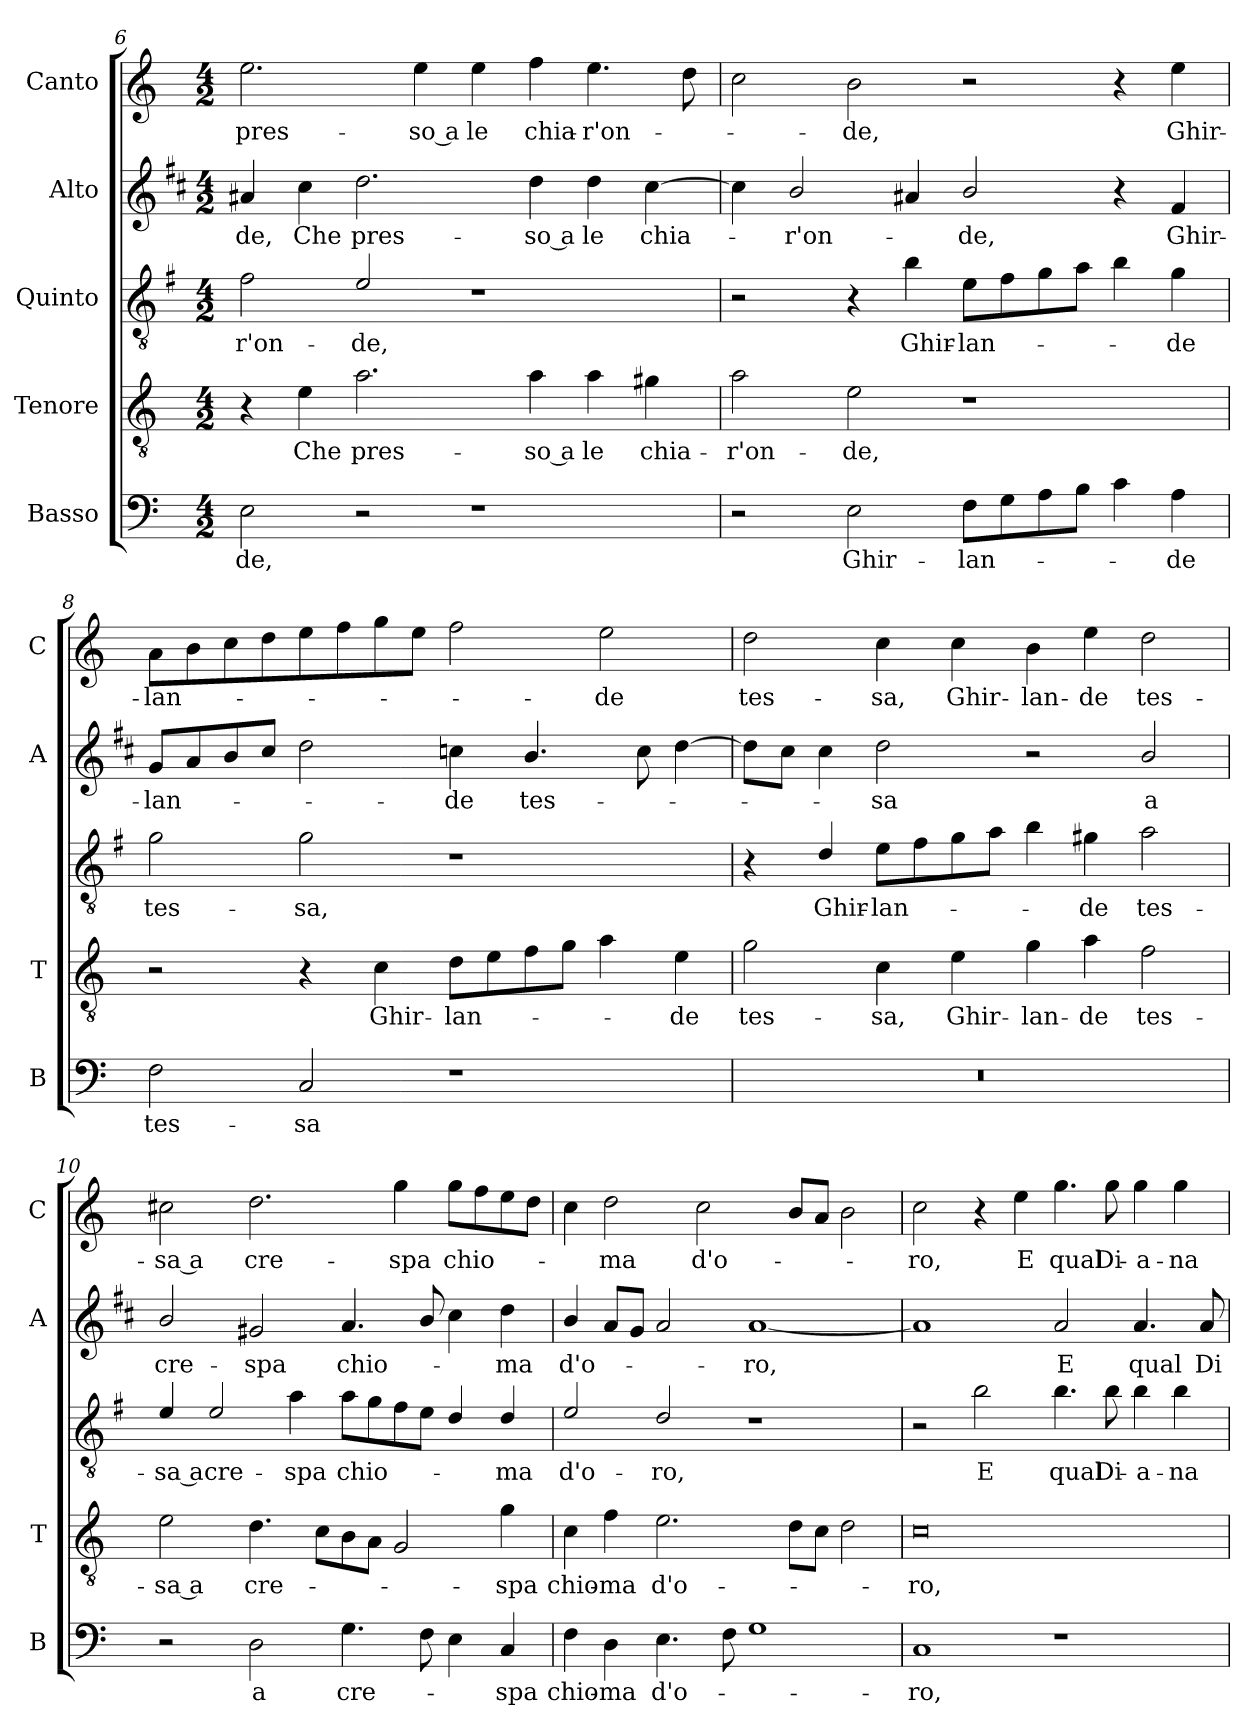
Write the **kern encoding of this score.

**kern	**text	**kern	**text	**kern	**text	**kern	**text	**kern	**text
*part5	*part5	*part4	*part4	*part3	*part3	*part2	*part2	*part1	*part1
*staff5	*staff5	*staff4	*staff4	*staff3	*staff3	*staff2	*staff2	*staff1	*staff1
*I"Basso	*	*I"Tenore	*	*I"Quinto	*	*I"Alto	*	*I"Canto	*
*I'B	*	*I'T	*	*	*	*I'A	*	*I'C	*
*clefF4	*	*clefGv2	*	*clefGv2	*	*clefG2	*	*clefG2	*
*	*	*	*	*ITrd4c7	*	*ITrd1c2	*	*	*
*k[]	*	*k[]	*	*k[]	*	*k[]	*	*k[]	*
*C:	*	*C:	*	*C:	*	*C:	*	*C:	*
*M4/2	*	*M4/2	*	*M4/2	*	*M4/2	*	*M4/2	*
=6	=6	=6	=6	=6	=6	=6	=6	=6	=6
!	!LO:LY:b	!	!	!	!LO:LY:b	!	!LO:LY:b	!	!LO:LY:b
2E\	-de,	4r	.	2B\	-r'on-	4g#X/	-de,	2.ee\	pres-
!	!	!	!LO:LY:b	!	!	!	!LO:LY:b	!	!
.	.	4e\	Che	.	.	4b\	Che	.	.
!	!	!	!LO:LY:b	!	!LO:LY:b	!	!LO:LY:b	!	!
2r	.	2.a\	pres-	2A/	-de,	2.cc\	pres-	.	.
!	!	!	!	!	!	!	!	!	!LO:LY:b
.	.	.	.	.	.	.	.	4ee\	-so a
!	!	!	!	!	!	!	!	!	!LO:LY:b
1r	.	.	.	1r	.	.	.	4ee\	le
!	!	!	!LO:LY:b	!	!	!	!LO:LY:b	!	!LO:LY:b
.	.	4a\	-so a	.	.	4cc\	-so a	4ff\	chia-
!	!	!	!LO:LY:b	!	!	!	!LO:LY:b	!	!LO:LY:b
.	.	4a\	le	.	.	4cc\	le	4.ee\	-r'on-
!	!	!	!LO:LY:b	!	!	!	!LO:LY:b	!	!
.	.	4g#X\	chia-	.	.	[4b\	chia-	.	.
.	.	.	.	.	.	.	.	8dd\	.
=7	=7	=7	=7	=7	=7	=7	=7	=7	=7
!	!	!	!LO:LY:b	!	!	!	!	!	!
2r	.	2a\	-r'on-	2r	.	4b\]	.	2cc\	.
!	!	!	!	!	!	!	!LO:LY:b	!	!
.	.	.	.	.	.	2a/	-r'on-	.	.
!	!LO:LY:b	!	!LO:LY:b	!	!	!	!	!	!LO:LY:b
2E\	Ghir-	2e\	-de,	4r	.	.	.	2b\	-de,
!	!	!	!	!	!LO:LY:b	!	!	!	!
.	.	.	.	4e\	Ghir-	4g#X/	.	.	.
!	!LO:LY:b	!	!	!	!LO:LY:b	!	!LO:LY:b	!	!
8F\L	-lan-	1r	.	8A\L	-lan-	2a/	-de,	2r	.
8G\	.	.	.	8B\	.	.	.	.	.
8A\	.	.	.	8c\	.	.	.	.	.
8B\J	.	.	.	8d\J	.	.	.	.	.
4c\	.	.	.	4e\	.	4r	.	4r	.
!	!LO:LY:b	!	!	!	!LO:LY:b	!	!LO:LY:b	!	!LO:LY:b
4A\	-de	.	.	4c\	-de	4e/	Ghir-	4ee\	Ghir-
!!LO:LB:g=z
=8	=8	=8	=8	=8	=8	=8	=8	=8	=8
!	!LO:LY:b	!	!	!	!LO:LY:b	!	!LO:LY:b	!	!LO:LY:b
2F\	tes-	2r	.	2c\	tes-	8f/L	-lan-	8a\L	-lan-
.	.	.	.	.	.	8g/	.	8b\	.
.	.	.	.	.	.	8a/	.	8cc\	.
.	.	.	.	.	.	8b/J	.	8dd\	.
!	!LO:LY:b	!	!	!	!LO:LY:b	!	!	!	!
2C/	-sa	4r	.	2c\	-sa,	2cc\	.	8ee\	.
.	.	.	.	.	.	.	.	8ff\	.
!	!	!	!LO:LY:b	!	!	!	!	!	!
.	.	4c\	Ghir-	.	.	.	.	8gg\	.
.	.	.	.	.	.	.	.	8ee\J	.
!	!	!	!LO:LY:b	!	!	!	!LO:LY:b	!	!
1r	.	8d\L	-lan-	1r	.	4b-X\	-de	2ff\	.
.	.	8e\	.	.	.	.	.	.	.
!	!	!	!	!	!	!	!LO:LY:b	!	!
.	.	8f\	.	.	.	4.a/	tes-	.	.
.	.	8g\J	.	.	.	.	.	.	.
!	!	!	!	!	!	!	!	!	!LO:LY:b
.	.	4a\	.	.	.	.	.	2ee\	-de
.	.	.	.	.	.	8b-\	.	.	.
!	!	!	!LO:LY:b	!	!	!	!	!	!
.	.	4e\	-de	.	.	[4cc\	.	.	.
=9	=9	=9	=9	=9	=9	=9	=9	=9	=9
!	!	!	!LO:LY:b	!	!	!	!	!	!LO:LY:b
0r	.	2g\	tes-	4r	.	8cc\L]	.	2dd\	tes-
.	.	.	.	.	.	8b\J	.	.	.
!	!	!	!	!	!LO:LY:b	!	!	!	!
.	.	.	.	4G/	Ghir-	4b\	.	.	.
!	!	!	!LO:LY:b	!	!LO:LY:b	!	!LO:LY:b	!	!LO:LY:b
.	.	4c\	-sa,	8A\L	-lan-	2cc\	-sa	4cc\	-sa,
.	.	.	.	8B\	.	.	.	.	.
!	!	!	!LO:LY:b	!	!	!	!	!	!LO:LY:b
.	.	4e\	Ghir-	8c\	.	.	.	4cc\	Ghir-
.	.	.	.	8d\J	.	.	.	.	.
!	!	!	!LO:LY:b	!	!	!	!	!	!LO:LY:b
.	.	4g\	-lan-	4e\	.	2r	.	4b\	-lan-
!	!	!	!LO:LY:b	!	!LO:LY:b	!	!	!	!LO:LY:b
.	.	4a\	-de	4c#X\	-de	.	.	4ee\	-de
!	!	!	!LO:LY:b	!	!LO:LY:b	!	!LO:LY:b	!	!LO:LY:b
.	.	2f\	tes-	2d\	tes-	2a/	a	2dd\	tes-
=10	=10	=10	=10	=10	=10	=10	=10	=10	=10
!	!	!	!LO:LY:b	!	!LO:LY:b	!	!LO:LY:b	!	!LO:LY:b
2r	.	2e\	-sa a	4A/	-sa a	2a/	cre-	2cc#X\	-sa a
!	!	!	!	!	!LO:LY:b	!	!	!	!
.	.	.	.	2A/	cre-	.	.	.	.
!	!LO:LY:b	!	!LO:LY:b	!	!	!	!LO:LY:b	!	!LO:LY:b
2D\	a	4.d\	cre-	.	.	2f#X/	-spa	2.dd\	cre-
!	!	!	!	!	!LO:LY:b	!	!	!	!
.	.	.	.	4d\	-spa	.	.	.	.
.	.	8c\L	.	.	.	.	.	.	.
!	!LO:LY:b	!	!	!	!LO:LY:b	!	!LO:LY:b	!	!
4.G\	cre-	8B\	.	8d\L	chio-	4.g/	chio-	.	.
.	.	8A\J	.	8c\	.	.	.	.	.
!	!	!	!	!	!	!	!	!	!LO:LY:b
.	.	2G/	.	8B\	.	.	.	4gg\	-spa
8F\	.	.	.	8A\J	.	8a/	.	.	.
!	!	!	!	!	!	!	!	!	!LO:LY:b
4E\	.	.	.	4G/	.	4b\	.	8gg\L	chio-
.	.	.	.	.	.	.	.	8ff\	.
!	!LO:LY:b	!	!LO:LY:b	!	!LO:LY:b	!	!LO:LY:b	!	!
4C/	-spa	4g\	-spa	4G/	-ma	4cc\	-ma	8ee\	.
.	.	.	.	.	.	.	.	8dd\J	.
=11	=11	=11	=11	=11	=11	=11	=11	=11	=11
!	!LO:LY:b	!	!LO:LY:b	!	!LO:LY:b	!	!LO:LY:b	!	!
4F\	chio-	4c\	chio-	2A/	d'o-	4a/	d'o-	4cc\	.
!	!LO:LY:b	!	!LO:LY:b	!	!	!	!	!	!LO:LY:b
4D\	-ma	4f\	-ma	.	.	8g/L	.	2dd\	-ma
.	.	.	.	.	.	8f/J	.	.	.
!	!LO:LY:b	!	!LO:LY:b	!	!LO:LY:b	!	!	!	!
4.E\	d'o-	2.e\	d'o-	2G/	-ro,	2g/	.	.	.
!	!	!	!	!	!	!	!	!	!LO:LY:b
.	.	.	.	.	.	.	.	2cc\	d'o-
8F\	.	.	.	.	.	.	.	.	.
!	!	!	!	!	!	!	!LO:LY:b	!	!
1G	.	.	.	1r	.	[1g	-ro,	.	.
.	.	8d\L	.	.	.	.	.	8b/L	.
.	.	8c\J	.	.	.	.	.	8a/J	.
.	.	2d\	.	.	.	.	.	2b\	.
!!LO:PB:g=z
=12	=12	=12	=12	=12	=12	=12	=12	=12	=12
!	!LO:LY:b	!	!LO:LY:b	!	!	!	!	!	!LO:LY:b
1C	-ro,	0c	-ro,	2r	.	1g]	.	2cc\	-ro,
!	!	!	!	!	!LO:LY:b	!	!	!	!
.	.	.	.	2e\	E	.	.	4r	.
!	!	!	!	!	!	!	!	!	!LO:LY:b
.	.	.	.	.	.	.	.	4ee\	E
!	!	!	!	!	!LO:LY:b	!	!LO:LY:b	!	!LO:LY:b
1r	.	.	.	4.e\	qual	2g/	E	4.gg\	qual
!	!	!	!	!	!LO:LY:b	!	!	!	!LO:LY:b
.	.	.	.	8e\	Di-	.	.	8gg\	Di-
!	!	!	!	!	!LO:LY:b	!	!LO:LY:b	!	!LO:LY:b
.	.	.	.	4e\	-a-	4.g/	qual	4gg\	-a-
!	!	!	!	!	!LO:LY:b	!	!	!	!LO:LY:b
.	.	.	.	4e\	-na	.	.	4gg\	-na
!	!	!	!	!	!	!	!LO:LY:b	!	!
.	.	.	.	.	.	8g/	Di-	.	.
=	=	=	=	=	=	=	=	=	=
*-	*-	*-	*-	*-	*-	*-	*-	*-	*-
